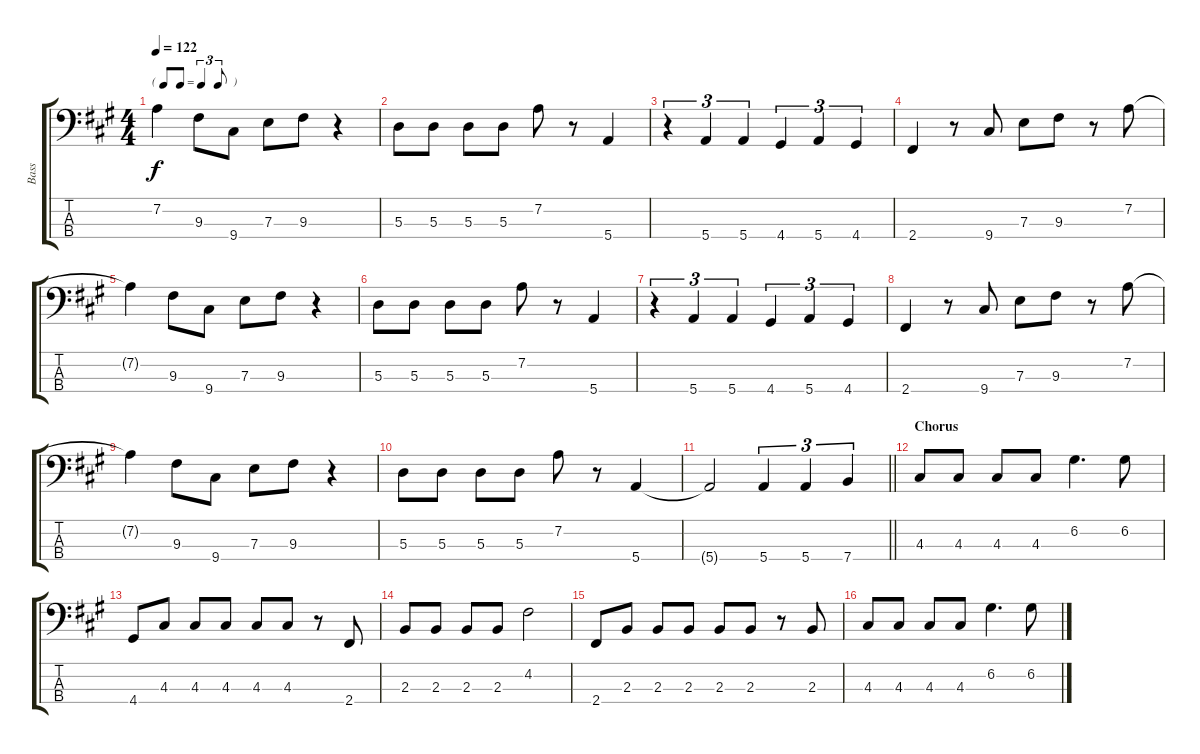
\track ("Bass" "Bass") {instrument electricbassfinger}
\staff {score tabs}
\tuning (G2 D2 A1 E1) {hide}
\ts (4 4)
\tf triplet8th
\tempo 122
\clef f4
\ks a
7.2{t}.4{dy f} 9.3.8 9.4.8 7.3.8 9.3.8 r.4 |
5.3.8 5.3.8 5.3.8 5.3.8 7.2.8 r.8 5.4.4 |
r.4{tu (3 2)} 5.4.4{tu (3 2)} 5.4.4{tu (3 2)} 4.4.4{tu (3 2)} 5.4.4{tu (3 2)} 4.4.4{tu (3 2)} |
2.4.4 r.8 9.4.8 7.3.8 9.3.8 r.8 7.2.8 |
7.2{t}.4 9.3.8 9.4.8 7.3.8 9.3.8 r.4 |
5.3.8 5.3.8 5.3.8 5.3.8 7.2.8 r.8 5.4.4 |
r.4{tu (3 2)} 5.4.4{tu (3 2)} 5.4.4{tu (3 2)} 4.4.4{tu (3 2)} 5.4.4{tu (3 2)} 4.4.4{tu (3 2)} |
2.4.4 r.8 9.4.8 7.3.8 9.3.8 r.8 7.2.8 |
7.2{t}.4 9.3.8 9.4.8 7.3.8 9.3.8 r.4 |
5.3.8 5.3.8 5.3.8 5.3.8 7.2.8 r.8 5.4.4 |
\barLineRight lightlight
5.4{t}.2 5.4.4{tu (3 2)} 5.4.4{tu (3 2)} 7.4.4{tu (3 2)} |
\section ("" "Chorus")
4.3.8 4.3.8 4.3.8 4.3.8 6.2.4{d} 6.2.8 |
4.4.8 4.3.8 4.3.8 4.3.8 4.3.8 4.3.8 r.8 2.4.8 |
2.3.8 2.3.8 2.3.8 2.3.8 4.2.2 |
2.4.8 2.3.8 2.3.8 2.3.8 2.3.8 2.3.8 r.8 2.3.8 |
4.3.8 4.3.8 4.3.8 4.3.8 6.2.4{d} 6.2.8
